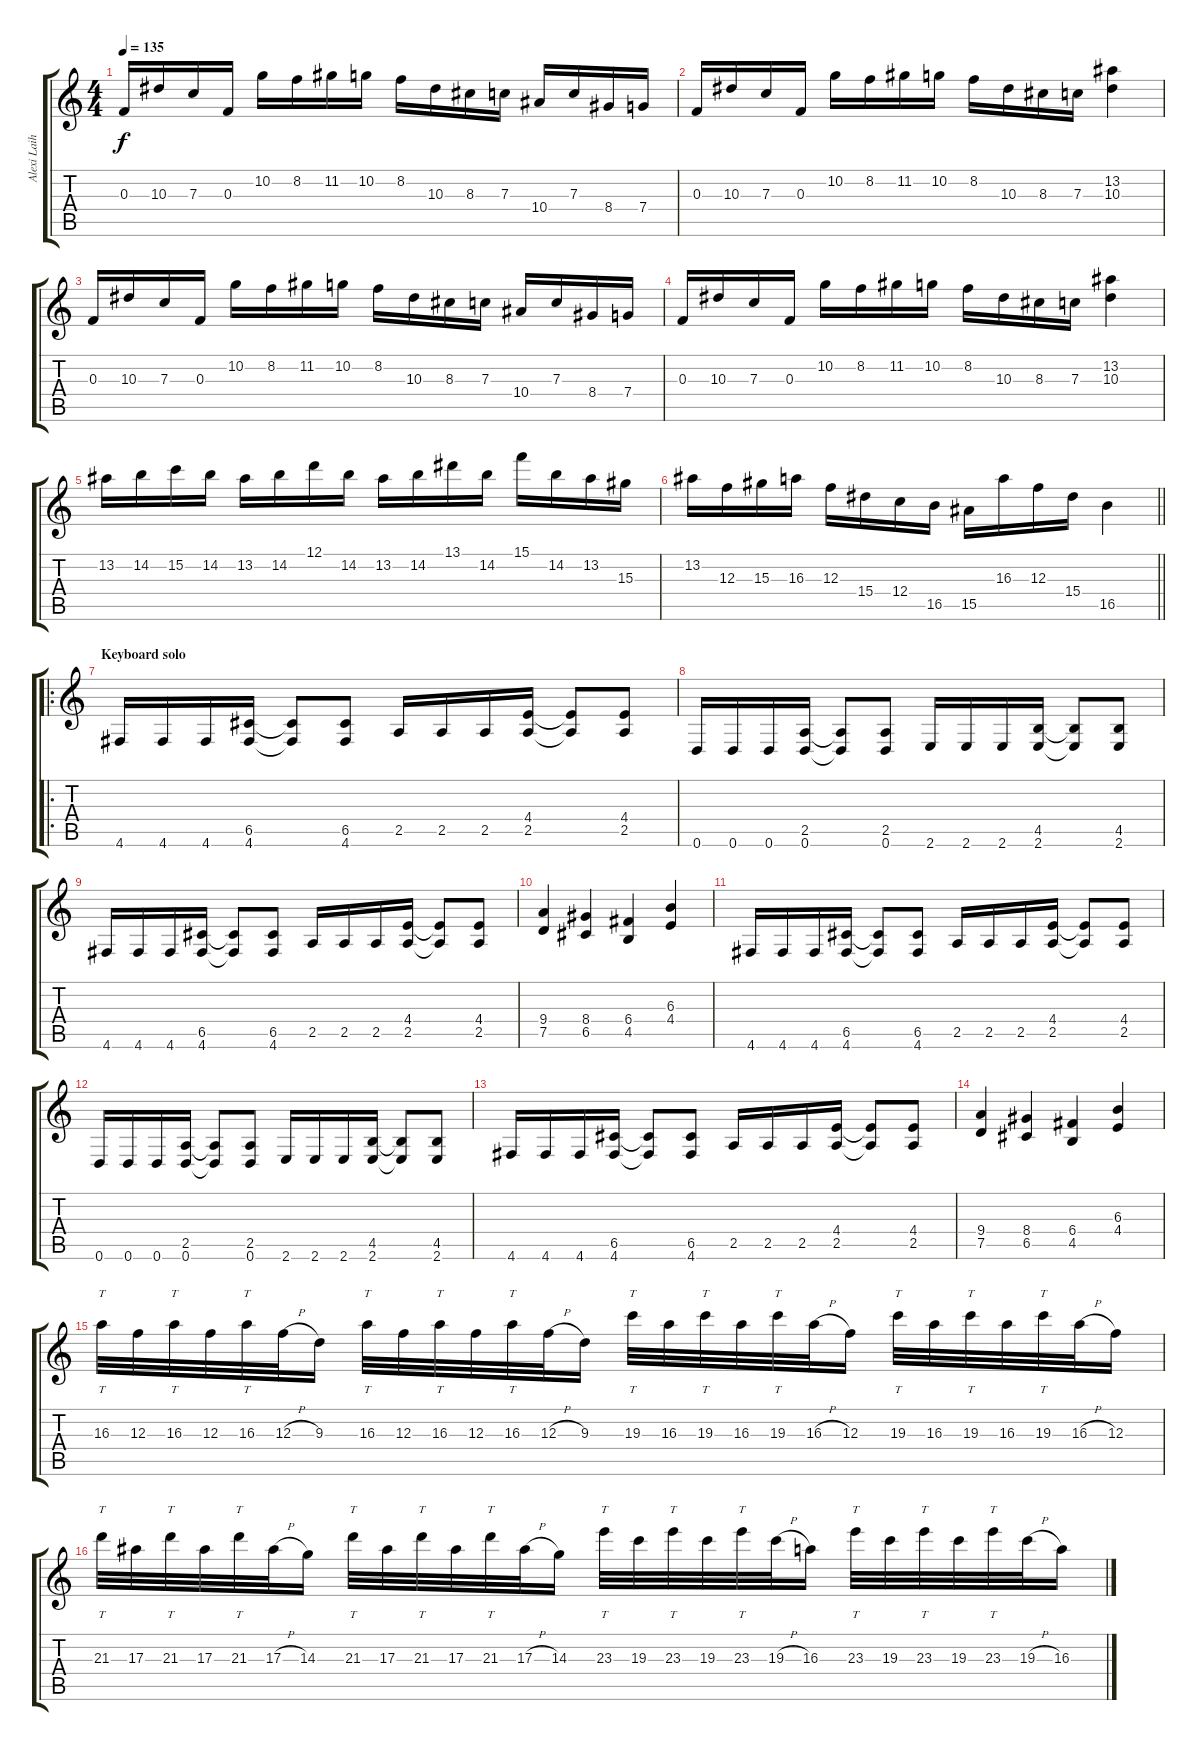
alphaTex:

\track ("Alexi Laiho" "Alexi Laih") {instrument distortionguitar}
\staff {score tabs}
\tuning (D4 A3 F3 C3 G2 D2) {hide}
\ts (4 4)
\tempo 135
\clef g2
\ks c
0.3.16{dy f} 10.3.16 7.3.16 0.3.16 10.2.16 8.2.16 11.2.16 10.2.16 8.2.16 10.3.16 8.3.16 7.3.16 10.4.16 7.3.16 8.4.16 7.4.16 |
0.3.16 10.3.16 7.3.16 0.3.16 10.2.16 8.2.16 11.2.16 10.2.16 8.2.16 10.3.16 8.3.16 7.3.16 (13.2 10.3).4 |
0.3.16 10.3.16 7.3.16 0.3.16 10.2.16 8.2.16 11.2.16 10.2.16 8.2.16 10.3.16 8.3.16 7.3.16 10.4.16 7.3.16 8.4.16 7.4.16 |
0.3.16 10.3.16 7.3.16 0.3.16 10.2.16 8.2.16 11.2.16 10.2.16 8.2.16 10.3.16 8.3.16 7.3.16 (13.2 10.3).4 |
13.2.16 14.2.16 15.2.16 14.2.16 13.2.16 14.2.16 12.1.16 14.2.16 13.2.16 14.2.16 13.1.16 14.2.16 15.1.16 14.2.16 13.2.16 15.3.16 |
\barLineRight lightlight
13.2.16 12.3.16 15.3.16 16.3.16 12.3.16 15.4.16 12.4.16 16.5.16 15.5.16 16.3.16 12.3.16 15.4.16 16.5.4 |
\ro
\section ("" "Keyboard solo")
4.6.16 4.6.16 4.6.16 (6.5 4.6).16 (6.5{t} 4.6{t}).8 (6.5 4.6).8 2.5.16 2.5.16 2.5.16 (4.4 2.5).16 (4.4{t} 2.5{t}).8 (4.4 2.5).8 |
0.6.16 0.6.16 0.6.16 (2.5 0.6).16 (2.5{t} 0.6{t}).8 (2.5 0.6).8 2.6.16 2.6.16 2.6.16 (4.5 2.6).16 (4.5{t} 2.6{t}).8 (4.5 2.6).8 |
4.6.16 4.6.16 4.6.16 (6.5 4.6).16 (6.5{t} 4.6{t}).8 (6.5 4.6).8 2.5.16 2.5.16 2.5.16 (4.4 2.5).16 (4.4{t} 2.5{t}).8 (4.4 2.5).8 |
(9.4 7.5).4 (8.4 6.5).4 (6.4 4.5).4 (6.3 4.4).4 |
4.6.16 4.6.16 4.6.16 (6.5 4.6).16 (6.5{t} 4.6{t}).8 (6.5 4.6).8 2.5.16 2.5.16 2.5.16 (4.4 2.5).16 (4.4{t} 2.5{t}).8 (4.4 2.5).8 |
0.6.16 0.6.16 0.6.16 (2.5 0.6).16 (2.5{t} 0.6{t}).8 (2.5 0.6).8 2.6.16 2.6.16 2.6.16 (4.5 2.6).16 (4.5{t} 2.6{t}).8 (4.5 2.6).8 |
4.6.16 4.6.16 4.6.16 (6.5 4.6).16 (6.5{t} 4.6{t}).8 (6.5 4.6).8 2.5.16 2.5.16 2.5.16 (4.4 2.5).16 (4.4{t} 2.5{t}).8 (4.4 2.5).8 |
(9.4 7.5).4 (8.4 6.5).4 (6.4 4.5).4 (6.3 4.4).4 |
16.3.32{tt} 12.3.32 16.3.32{tt} 12.3.32 16.3.32{tt} 12.3{h}.32 9.3.16 16.3.32{tt} 12.3.32 16.3.32{tt} 12.3.32 16.3.32{tt} 12.3{h}.32 9.3.16 19.3.32{tt} 16.3.32 19.3.32{tt} 16.3.32 19.3.32{tt} 16.3{h}.32 12.3.16 19.3.32{tt} 16.3.32 19.3.32{tt} 16.3.32 19.3.32{tt} 16.3{h}.32 12.3.16 |
21.3.32{tt} 17.3.32 21.3.32{tt} 17.3.32 21.3.32{tt} 17.3{h}.32 14.3.16 21.3.32{tt} 17.3.32 21.3.32{tt} 17.3.32 21.3.32{tt} 17.3{h}.32 14.3.16 23.3.32{tt} 19.3.32 23.3.32{tt} 19.3.32 23.3.32{tt} 19.3{h}.32 16.3.16 23.3.32{tt} 19.3.32 23.3.32{tt} 19.3.32 23.3.32{tt} 19.3{h}.32 16.3.16
